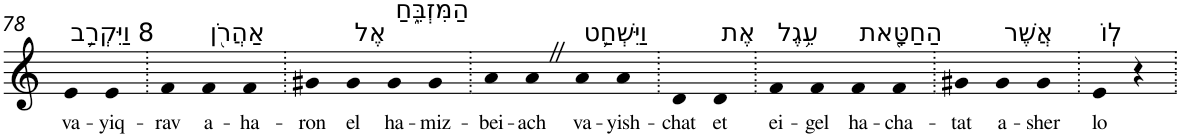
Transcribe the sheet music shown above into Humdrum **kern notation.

**kern	**text
*part1	*part1
*staff1	*staff1
*I"Piano	*
*I'Pno	*
!!LO:PB:g=z
*clefG2	*
*k[]	*
=78	=78
!LO:TX:a:t=8 וַיִּקְרַ֥ב	!
!	!LO:LY:b
4e	va-
!	!LO:LY:b
4e	-yiq-
=79.	=79.
!	!LO:LY:b
4f	-rav
!LO:TX:a:t=אַהֲרֹ֖ן	!
!	!LO:LY:b
4f	a-
!	!LO:LY:b
4f	-ha-
=80.	=80.
!	!LO:LY:b
4g#X	-ron
!LO:TX:a:t=אֶל	!
!	!LO:LY:b
4g#	el
!LO:TX:a:t=הַמִּזְבֵּ֑חַ	!
!	!LO:LY:b
4g#	ha-
!	!LO:LY:b
4g#	-miz-
=81.	=81.
!	!LO:LY:b
4a	-bei-
!	!LO:LY:b
4aZ	-ach
!LO:TX:a:t=וַיִּשְׁחַ֛ט	!
!	!LO:LY:b
4a	va-
!	!LO:LY:b
4a	-yish-
=82.	=82.
!	!LO:LY:b
4d	-chat
!LO:TX:a:t=אֶת	!
!	!LO:LY:b
4d	et
=83.	=83.
!LO:TX:a:t=עֵ֥גֶל	!
!	!LO:LY:b
4f	ei-
!	!LO:LY:b
4f	-gel
!LO:TX:a:t=הַחַטָּ֖את	!
!	!LO:LY:b
4f	ha-
!	!LO:LY:b
4f	-cha-
=84.	=84.
!	!LO:LY:b
4g#X	-tat
!LO:TX:a:t=אֲשֶׁר	!
!	!LO:LY:b
4g#	a-
!	!LO:LY:b
4g#	-sher
=85.	=85.
!LO:TX:a:t=לֽוֹ	!
!	!LO:LY:b
4e	lo
4r	.
=.	=.
*-	*-
